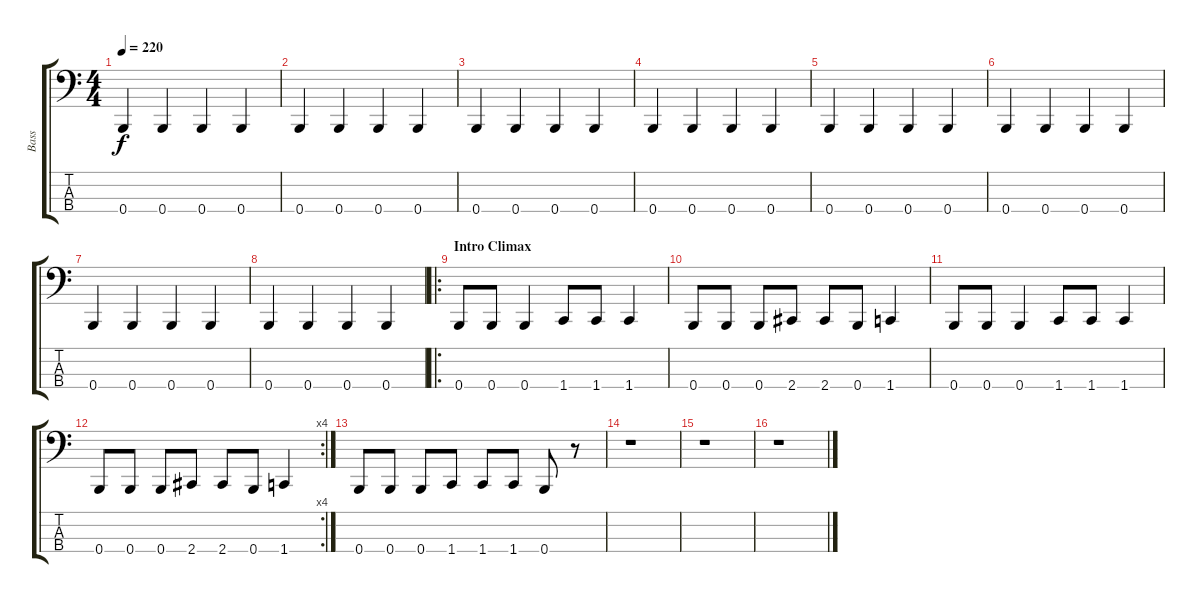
\track ("Bass" "Bass") {instrument electricbasspick}
\staff {score tabs}
\tuning (E2 B1 Gb1 B0) {hide}
\ts (4 4)
\tempo 220
\clef f4
\ks c
0.4.4{dy f} 0.4.4 0.4.4 0.4.4 |
0.4.4 0.4.4 0.4.4 0.4.4 |
0.4.4 0.4.4 0.4.4 0.4.4 |
0.4.4 0.4.4 0.4.4 0.4.4 |
0.4.4 0.4.4 0.4.4 0.4.4 |
0.4.4 0.4.4 0.4.4 0.4.4 |
0.4.4 0.4.4 0.4.4 0.4.4 |
0.4.4 0.4.4 0.4.4 0.4.4 |
\ro
\section ("" "Intro Climax")
0.4.8 0.4.8 0.4.4 1.4.8 1.4.8 1.4.4 |
0.4.8 0.4.8 0.4.8 2.4.8 2.4.8 0.4.8 1.4.4 |
0.4.8 0.4.8 0.4.4 1.4.8 1.4.8 1.4.4 |
\rc 4
0.4.8 0.4.8 0.4.8 2.4.8 2.4.8 0.4.8 1.4.4 |
0.4.8 0.4.8 0.4.8 1.4.8 1.4.8 1.4.8 0.4.8 r.8 |
r.1 |
r.1 |
r.1
